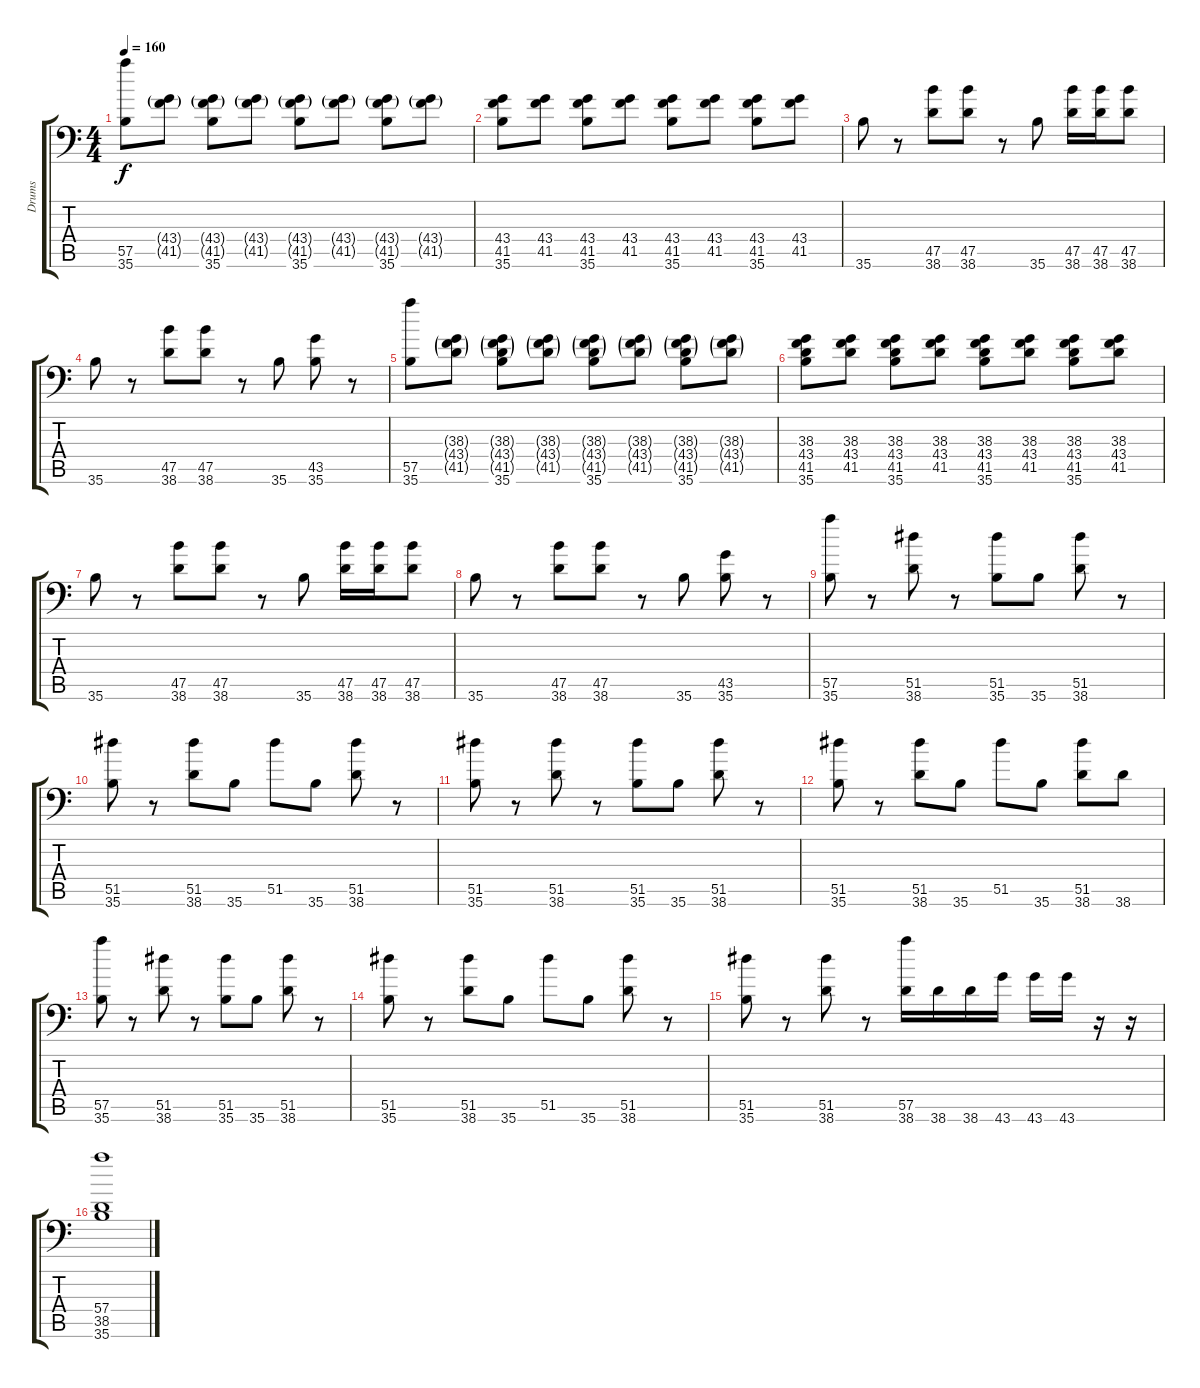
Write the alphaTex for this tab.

\track ("Drums" "Drums") {instrument acousticgrandpiano}
\staff {score tabs}
\tuning (C-1 C-1 C-1 C-1 C-1 C-1) {hide}
\ts (4 4)
\tempo 160
\clef f4
\ks c
(57.5 35.6).8{dy f} (43.4{g} 41.5{g}).8 (43.4{g} 41.5{g} 35.6).8 (43.4{g} 41.5{g}).8 (43.4{g} 41.5{g} 35.6).8 (43.4{g} 41.5{g}).8 (43.4{g} 41.5{g} 35.6).8 (43.4{g} 41.5{g}).8 |
(43.4 41.5 35.6).8 (43.4 41.5).8 (43.4 41.5 35.6).8 (43.4 41.5).8 (43.4 41.5 35.6).8 (43.4 41.5).8 (43.4 41.5 35.6).8 (43.4 41.5).8 |
35.6.8 r.8 (47.5 38.6).8 (47.5 38.6).8 r.8 35.6.8 (47.5 38.6).16 (47.5 38.6).16 (47.5 38.6).8 |
35.6.8 r.8 (47.5 38.6).8 (47.5 38.6).8 r.8 35.6.8 (43.5 35.6).8 r.8 |
(57.5 35.6).8 (38.3{g} 43.4{g} 41.5{g}).8 (38.3{g} 43.4{g} 41.5{g} 35.6).8 (38.3{g} 43.4{g} 41.5{g}).8 (38.3{g} 43.4{g} 41.5{g} 35.6).8 (38.3{g} 43.4{g} 41.5{g}).8 (38.3{g} 43.4{g} 41.5{g} 35.6).8 (38.3{g} 43.4{g} 41.5{g}).8 |
(38.3 43.4 41.5 35.6).8 (38.3 43.4 41.5).8 (38.3 43.4 41.5 35.6).8 (38.3 43.4 41.5).8 (38.3 43.4 41.5 35.6).8 (38.3 43.4 41.5).8 (38.3 43.4 41.5 35.6).8 (38.3 43.4 41.5).8 |
35.6.8 r.8 (47.5 38.6).8 (47.5 38.6).8 r.8 35.6.8 (47.5 38.6).16 (47.5 38.6).16 (47.5 38.6).8 |
35.6.8 r.8 (47.5 38.6).8 (47.5 38.6).8 r.8 35.6.8 (43.5 35.6).8 r.8 |
(57.5 35.6).8 r.8 (51.5 38.6).8 r.8 (51.5 35.6).8 35.6.8 (51.5 38.6).8 r.8 |
(51.5 35.6).8 r.8 (51.5 38.6).8 35.6.8 51.5.8 35.6.8 (51.5 38.6).8 r.8 |
(51.5 35.6).8 r.8 (51.5 38.6).8 r.8 (51.5 35.6).8 35.6.8 (51.5 38.6).8 r.8 |
(51.5 35.6).8 r.8 (51.5 38.6).8 35.6.8 51.5.8 35.6.8 (51.5 38.6).8 38.6.8 |
(57.5 35.6).8 r.8 (51.5 38.6).8 r.8 (51.5 35.6).8 35.6.8 (51.5 38.6).8 r.8 |
(51.5 35.6).8 r.8 (51.5 38.6).8 35.6.8 51.5.8 35.6.8 (51.5 38.6).8 r.8 |
(51.5 35.6).8 r.8 (51.5 38.6).8 r.8 (57.5 38.6).16 38.6.16 38.6.16 43.6.16 43.6.16 43.6.16 r.16 r.16 |
(57.4 38.5 35.6).1
